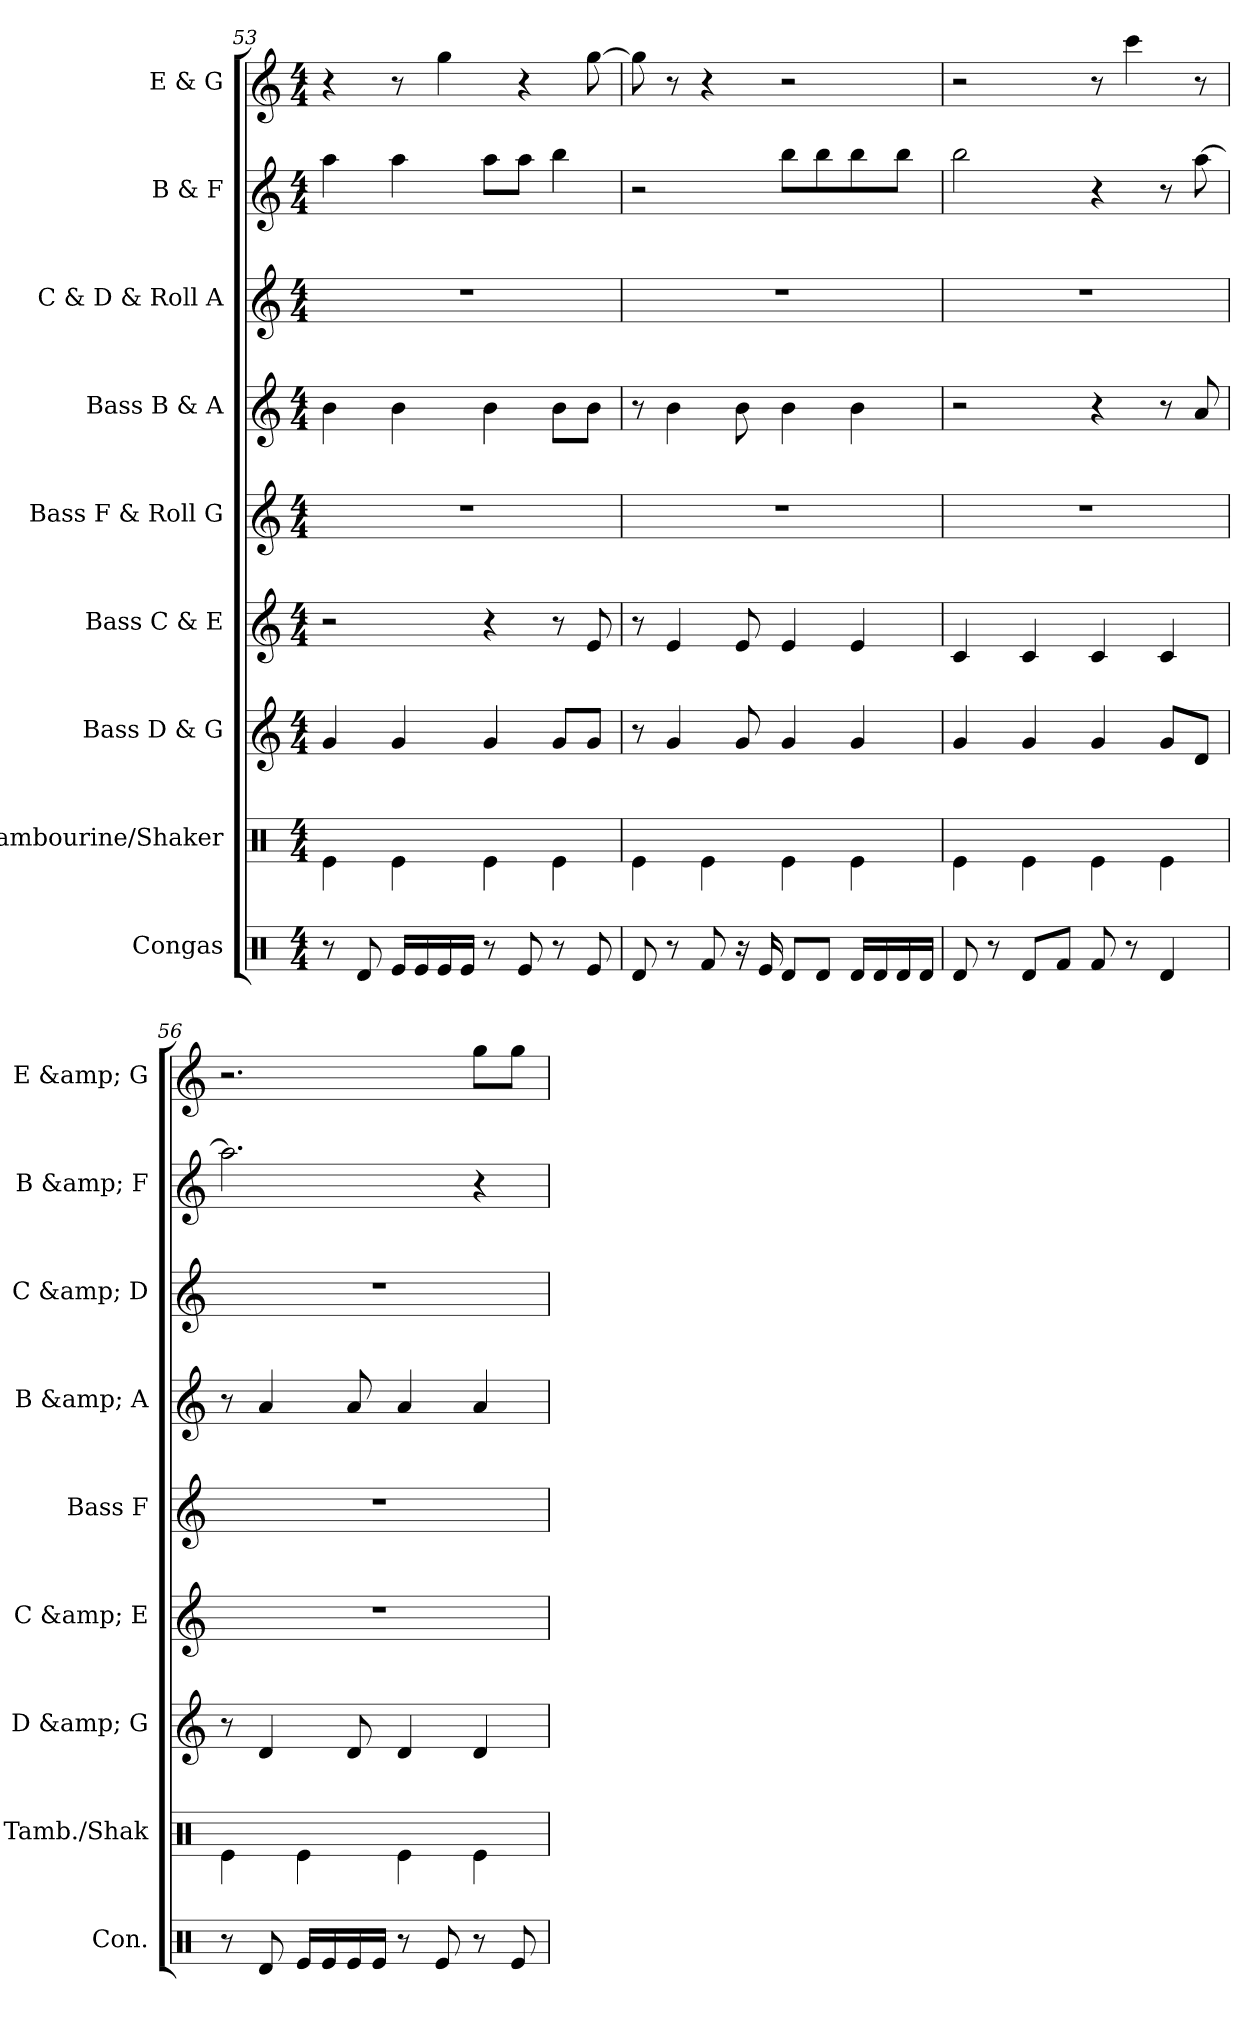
**kern	**kern	**kern	**kern	**kern	**kern	**kern	**kern	**kern
*part9	*part8	*part7	*part6	*part5	*part4	*part3	*part2	*part1
*staff9	*staff8	*staff7	*staff6	*staff5	*staff4	*staff3	*staff2	*staff1
*I"Congas	*I"Tambourine/Shaker	*I"Bass D &amp; G	*I"Bass C &amp; E	*I"Bass F &amp; Roll G	*I"Bass B &amp; A	*I"C &amp; D &amp; Roll A	*I"B &amp; F	*I"E &amp; G
*I'Con.	*I'Tamb./Shak	*I'D &amp; G	*I'C &amp; E	*I'Bass F	*I'B &amp; A	*I'C &amp; D	*I'B &amp; F	*I'E &amp; G
!!LO:PB:g=z
*clefX	*clefX	*clefG2	*clefG2	*clefG2	*clefG2	*clefG2	*clefG2	*clefG2
*k[]	*k[]	*k[]	*k[]	*k[]	*k[]	*k[]	*k[]	*k[]
*M4/4	*M4/4	*M4/4	*M4/4	*M4/4	*M4/4	*M4/4	*M4/4	*M4/4
=53	=53	=53	=53	=53	=53	=53	=53	=53
8r	4Re\	4g/	2r	1r	4b\	1r	4aa\	4r
8Rd/	.	.	.	.	.	.	.	.
16Re/LL	4Re\	4g/	.	.	4b\	.	4aa\	8r
16Re/	.	.	.	.	.	.	.	.
16Re/	.	.	.	.	.	.	.	4gg\
16Re/JJ	.	.	.	.	.	.	.	.
8r	4Re\	4g/	4r	.	4b\	.	8aa\L	.
8Re/	.	.	.	.	.	.	8aa\J	4r
8r	4Re\	8g/L	8r	.	8b\L	.	4bb\	.
8Re/	.	8g/J	8e/	.	8b\J	.	.	[8gg\
=54	=54	=54	=54	=54	=54	=54	=54	=54
8Rd/	4Re\	8r	8r	1r	8r	1r	2r	8gg\]
8r	.	4g/	4e/	.	4b\	.	.	8r
8Rf/	4Re\	.	.	.	.	.	.	4r
16r	.	8g/	8e/	.	8b\	.	.	.
16Re/	.	.	.	.	.	.	.	.
8Rd/L	4Re\	4g/	4e/	.	4b\	.	8bb\L	2r
8Rd/J	.	.	.	.	.	.	8bb\	.
16Rd/LL	4Re\	4g/	4e/	.	4b\	.	8bb\	.
16Rd/	.	.	.	.	.	.	.	.
16Rd/	.	.	.	.	.	.	8bb\J	.
16Rd/JJ	.	.	.	.	.	.	.	.
=55	=55	=55	=55	=55	=55	=55	=55	=55
8Rd/	4Re\	4g/	4c/	1r	2r	1r	2bb\	2r
8r	.	.	.	.	.	.	.	.
8Rd/L	4Re\	4g/	4c/	.	.	.	.	.
8Rf/J	.	.	.	.	.	.	.	.
8Rf/	4Re\	4g/	4c/	.	4r	.	4r	8r
8r	.	.	.	.	.	.	.	4ccc\
4Rd/	4Re\	8g/L	4c/	.	8r	.	8r	.
.	.	8d/J	.	.	8a/	.	[8aa\	8r
!!LO:PB:g=z
=56	=56	=56	=56	=56	=56	=56	=56	=56
8r	4Re\	8r	1r	1r	8r	1r	2.aa\]	2.r
8Rd/	.	4d/	.	.	4a/	.	.	.
16Re/LL	4Re\	.	.	.	.	.	.	.
16Re/	.	.	.	.	.	.	.	.
16Re/	.	8d/	.	.	8a/	.	.	.
16Re/JJ	.	.	.	.	.	.	.	.
8r	4Re\	4d/	.	.	4a/	.	.	.
8Re/	.	.	.	.	.	.	.	.
8r	4Re\	4d/	.	.	4a/	.	4r	8gg\L
8Re/	.	.	.	.	.	.	.	8gg\J
=	=	=	=	=	=	=	=	=
*-	*-	*-	*-	*-	*-	*-	*-	*-
